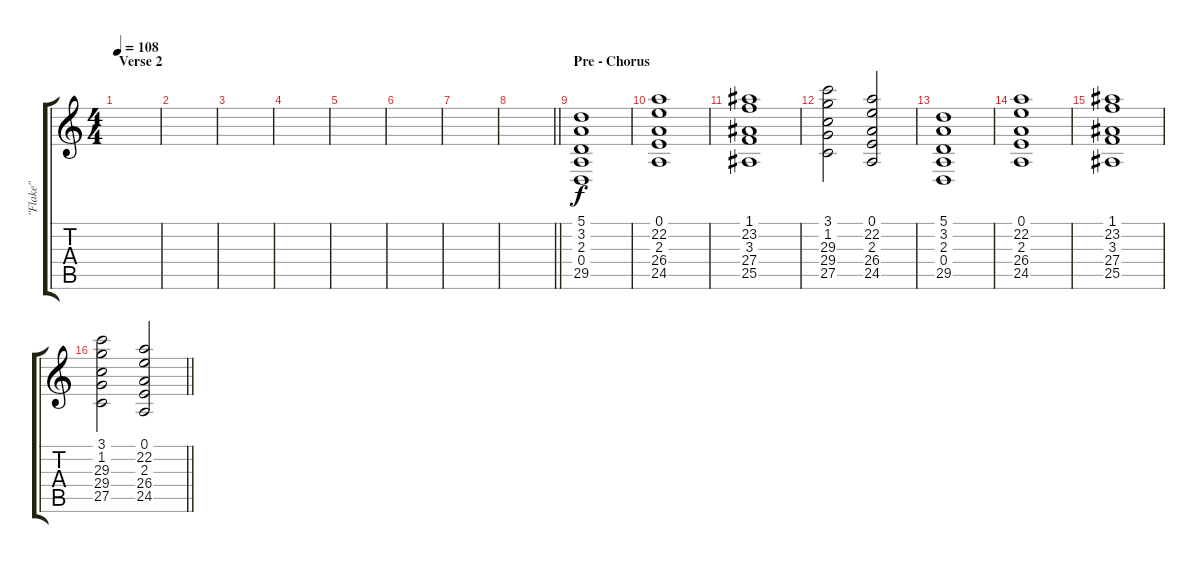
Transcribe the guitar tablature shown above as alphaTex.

\track ("\"Flake\"" "\"Flake\"") {instrument stringensemble1}
\staff {score tabs}
\tuning (E4 B3 G3 D3 A2 D2) {hide}
\ts (4 4)
\section ("" "Verse 2")
\tempo 108
\clef g2
\ks c
|
|
|
|
|
|
|
\barLineRight lightlight
|
\section ("" "Pre - Chorus")
(5.1 3.2 2.3 0.4 29.5).1 |
(0.1 22.2 2.3 26.4 24.5).1 |
(1.1 23.2 3.3 27.4 25.5).1 |
(3.1 1.2 29.3 29.4 27.5).2 (0.1 22.2 2.3 26.4 24.5).2 |
(5.1 3.2 2.3 0.4 29.5).1 |
(0.1 22.2 2.3 26.4 24.5).1 |
(1.1 23.2 3.3 27.4 25.5).1 |
\barLineRight lightlight
(3.1 1.2 29.3 29.4 27.5).2 (0.1 22.2 2.3 26.4 24.5).2
